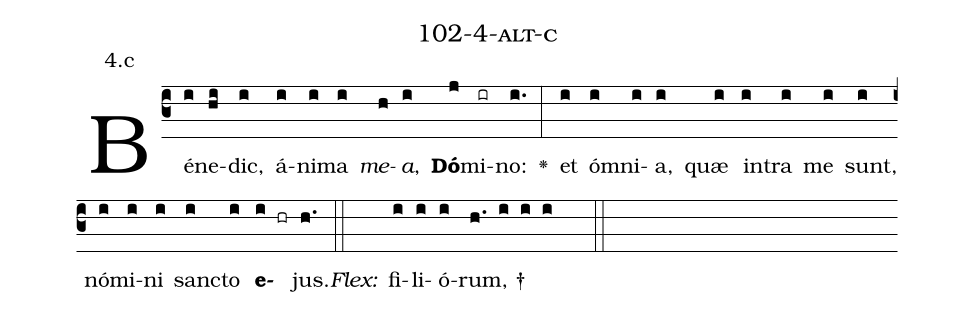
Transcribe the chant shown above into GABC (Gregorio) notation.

name: 102-4-alt-c;
annotation: 4.c;
%%
(c3)Bé(i)ne(hi)dic,(i) á(i)ni(i)ma(i) <i>me</i>(h)<i>a</i>,(i) <b>Dó</b>(j)mi(ir)no:(i.) <v>\greheightstar</v>(:) et(i) óm(i)ni(i)a,(i) quæ(i) in(i)tra(i) me(i) sunt,(i) nó(i)mi(i)ni(i) sanc(i)to(i) <b>e</b>(i hr)jus.(h.) (::)
<i>Flex:</i>()  fi(i)li(i)ó(i)rum, †(h. i i i  ::)

%E(i) u(i) o(i) u(i) a(i) e.(h.) (::)
